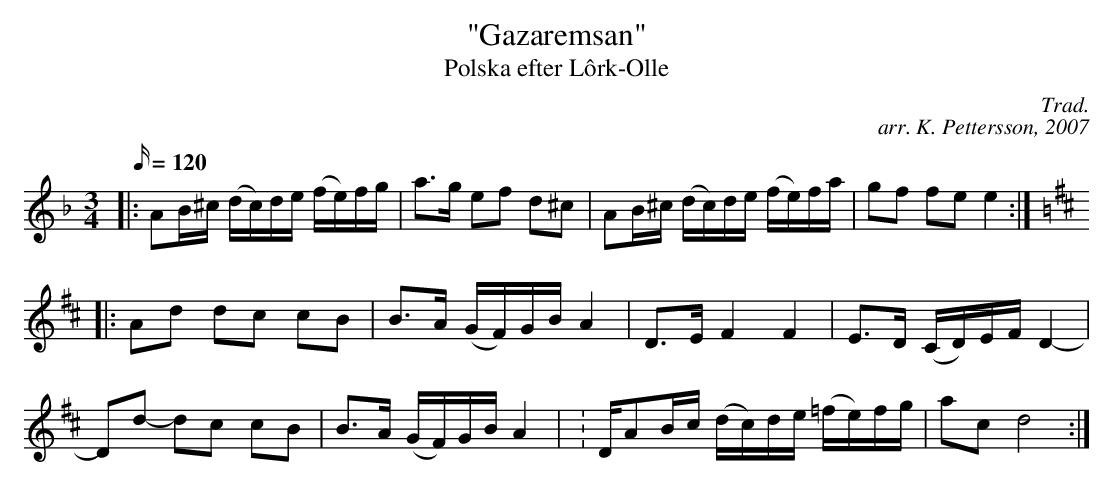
X:1
T: "Gazaremsan"
T: Polska efter Lôrk-Olle
C: Trad.
C: arr. K. Pettersson, 2007
M: 3/4
L: 1/16
Q: 120
K: Dm
V: 1
|: A2B^c (dc)de (fe)fg | a3g e2f2 d2^c2 | A2B^c (dc)de (fe)fa | g2f2 f2e2 e4 :|
K: D
|: A2d2 d2c2 c2B2 | B3A (GF)GB A4 | D3E F4 F4 | E3D (CD)EF D4- |
D2d2- d2c2 c2B2 | B3A (GF)GB A4 |K:DmA2Bc (dc)de (=fe)fg | a2c2 d8 :|
